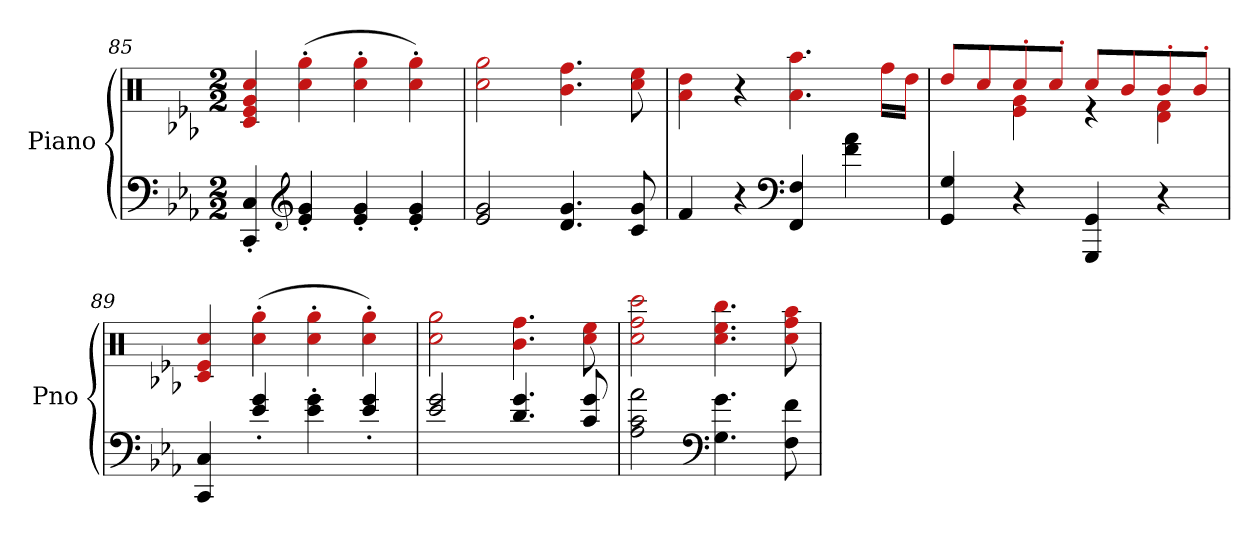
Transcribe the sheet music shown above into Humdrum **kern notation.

**kern	**kern
*part1	*part1
*staff2	*staff1
*I"Piano	*
*I'Pno	*
*clefF4	*clefX
*k[b-e-a-]	*k[b-e-a-]
*M2/2	*M2/2
=85	=85
4CC/' 4C/'	4c/ 4e-/ 4g/ 4cc/
*clefG2	*
4e-/' 4g/'	(>4cc\' 4gg\'
4e-/' 4g/'	4cc\' 4gg\'
4e-/' 4g/'	4cc\' 4gg\')
=86	=86
2e-/ 2g/	2cc\ 2gg\
4.d/ 4.g/	4.bn\ 4.ff\
8c/ 8g/	8cc\ 8ee-\
!!LO:LB:g=z
=87	=87
4f/	4a-\ 4dd\
4r	4r
*clefF4	*
4FF/ 4F/	4.a-\ 4.aa-\
4f\ 4a-\	.
.	16ff\LL
.	16dd\JJ
=88	=88
*	*^
4GG/ 4G/	8dd/L	4ryy
.	8cc/	.
4r	8cc'/	4e-\ 4g\
.	8cc'/J	.
4GGG/ 4GG/	8cc/L	4re
.	8bn/	.
4r	8b'/	4d\ 4f\
.	8b'/J	.
*	*v	*v
=89	=89
4CC/ 4C/	4c/ 4e-/ 4cc/
4e-/' 4g/'	(>4cc\' 4gg\'
4e-\' 4g\'	4cc\' 4gg\'
4e-/' 4g/'	4cc\' 4gg\')
=90	=90
2e-/ 2g/	2cc\ 2gg\
4.d/ 4.g/	4.bn\ 4.ff\
8c/ 8g/	8cc\ 8ee-\
=91	=91
2A-\ 2c\ 2a-\	2cc\ 2ff\ 2ccc\
*clefF4	*
4.G\ 4.g\	4.cc\ 4.een\ 4.bb-\
8F\ 8f\	8cc\ 8ff\ 8aa-\
=	=
*-	*-
